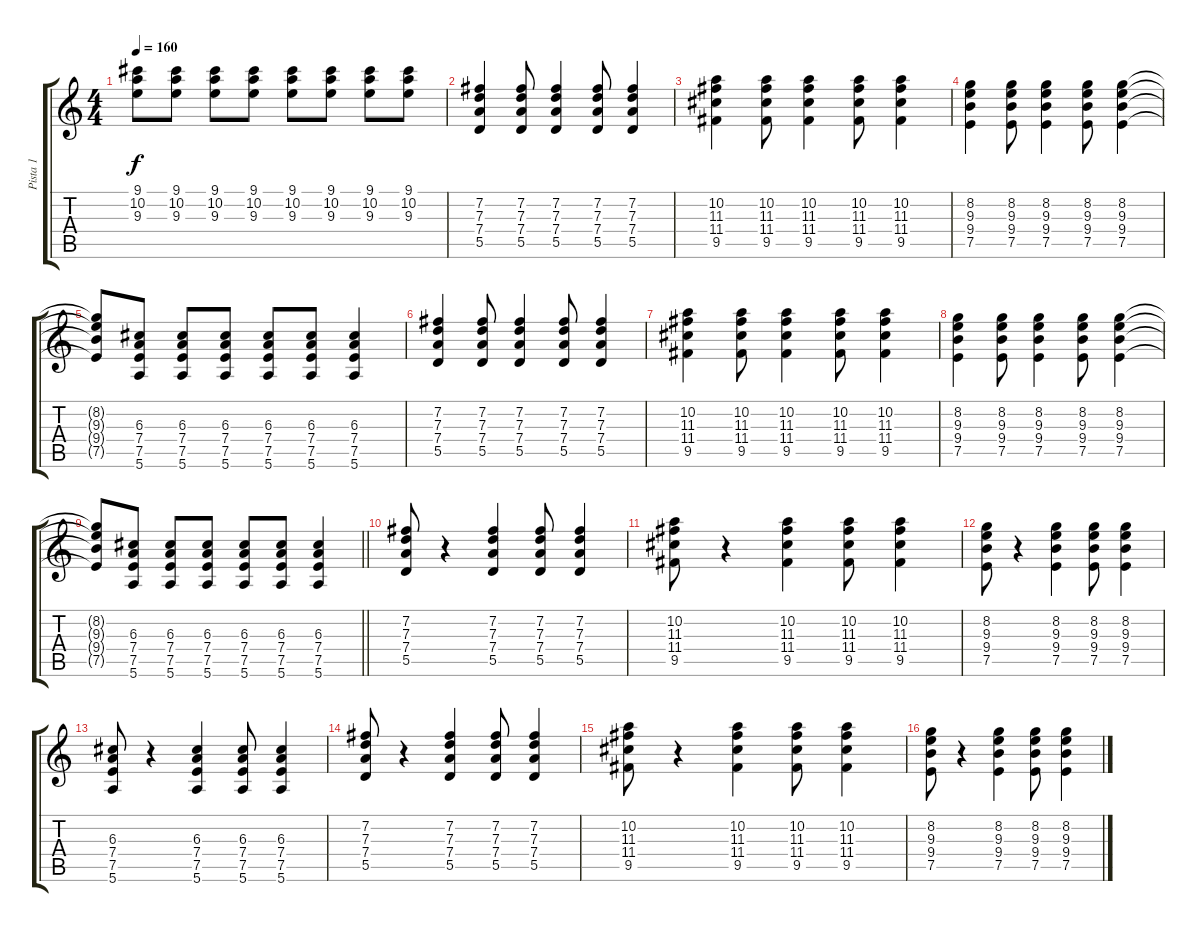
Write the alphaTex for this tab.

\track ("Pista 1" "Pista 1") {instrument overdrivenguitar}
\staff {score tabs}
\tuning (E4 B3 G3 D3 A2 E2) {hide}
\ts (4 4)
\tempo 160
\clef g2
\ks c
(9.1 10.2 9.3).8{dy f} (9.1 10.2 9.3).8 (9.1 10.2 9.3).8 (9.1 10.2 9.3).8 (9.1 10.2 9.3).8 (9.1 10.2 9.3).8 (9.1 10.2 9.3).8 (9.1 10.2 9.3).8 |
(7.2 7.3 7.4 5.5).4 (7.2 7.3 7.4 5.5).8 (7.2 7.3 7.4 5.5).4 (7.2 7.3 7.4 5.5).8 (7.2 7.3 7.4 5.5).4 |
(10.2 11.3 11.4 9.5).4 (10.2 11.3 11.4 9.5).8 (10.2 11.3 11.4 9.5).4 (10.2 11.3 11.4 9.5).8 (10.2 11.3 11.4 9.5).4 |
(8.2 9.3 9.4 7.5).4 (8.2 9.3 9.4 7.5).8 (8.2 9.3 9.4 7.5).4 (8.2 9.3 9.4 7.5).8 (8.2 9.3 9.4 7.5).4 |
(8.2{t} 9.3{t} 9.4{t} 7.5{t}).8 (6.3 7.4 7.5 5.6).8 (6.3 7.4 7.5 5.6).8 (6.3 7.4 7.5 5.6).8 (6.3 7.4 7.5 5.6).8 (6.3 7.4 7.5 5.6).8 (6.3 7.4 7.5 5.6).4 |
(7.2 7.3 7.4 5.5).4 (7.2 7.3 7.4 5.5).8 (7.2 7.3 7.4 5.5).4 (7.2 7.3 7.4 5.5).8 (7.2 7.3 7.4 5.5).4 |
(10.2 11.3 11.4 9.5).4 (10.2 11.3 11.4 9.5).8 (10.2 11.3 11.4 9.5).4 (10.2 11.3 11.4 9.5).8 (10.2 11.3 11.4 9.5).4 |
(8.2 9.3 9.4 7.5).4 (8.2 9.3 9.4 7.5).8 (8.2 9.3 9.4 7.5).4 (8.2 9.3 9.4 7.5).8 (8.2 9.3 9.4 7.5).4 |
\barLineRight lightlight
(8.2{t} 9.3{t} 9.4{t} 7.5{t}).8 (6.3 7.4 7.5 5.6).8 (6.3 7.4 7.5 5.6).8 (6.3 7.4 7.5 5.6).8 (6.3 7.4 7.5 5.6).8 (6.3 7.4 7.5 5.6).8 (6.3 7.4 7.5 5.6).4 |
(7.2 7.3 7.4 5.5).8 r.4 (7.2 7.3 7.4 5.5).4 (7.2 7.3 7.4 5.5).8 (7.2 7.3 7.4 5.5).4 |
(10.2 11.3 11.4 9.5).8 r.4 (10.2 11.3 11.4 9.5).4 (10.2 11.3 11.4 9.5).8 (10.2 11.3 11.4 9.5).4 |
(8.2 9.3 9.4 7.5).8 r.4 (8.2 9.3 9.4 7.5).4 (8.2 9.3 9.4 7.5).8 (8.2 9.3 9.4 7.5).4 |
(6.3 7.4 7.5 5.6).8 r.4 (6.3 7.4 7.5 5.6).4 (6.3 7.4 7.5 5.6).8 (6.3 7.4 7.5 5.6).4 |
(7.2 7.3 7.4 5.5).8 r.4 (7.2 7.3 7.4 5.5).4 (7.2 7.3 7.4 5.5).8 (7.2 7.3 7.4 5.5).4 |
(10.2 11.3 11.4 9.5).8 r.4 (10.2 11.3 11.4 9.5).4 (10.2 11.3 11.4 9.5).8 (10.2 11.3 11.4 9.5).4 |
(8.2 9.3 9.4 7.5).8 r.4 (8.2 9.3 9.4 7.5).4 (8.2 9.3 9.4 7.5).8 (8.2 9.3 9.4 7.5).4
